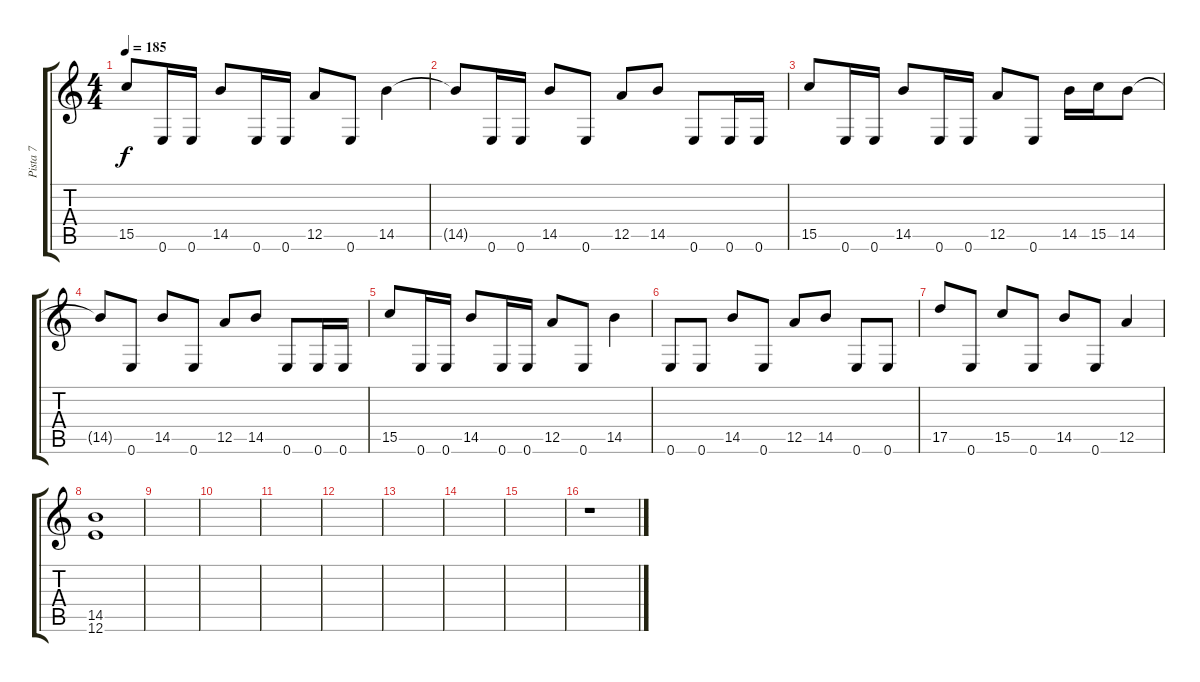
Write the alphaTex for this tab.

\track ("Pista 7" "Pista 7") {instrument overdrivenguitar}
\staff {score tabs}
\tuning (E4 B3 G3 D3 A2 E2) {hide}
\ts (4 4)
\tempo 185
\clef g2
\ks c
15.5.8{dy f} 0.6.16 0.6.16 14.5.8 0.6.16 0.6.16 12.5.8 0.6.8 14.5.4 |
14.5{t}.8 0.6.16 0.6.16 14.5.8 0.6.8 12.5.8 14.5.8 0.6.8 0.6.16 0.6.16 |
15.5.8 0.6.16 0.6.16 14.5.8 0.6.16 0.6.16 12.5.8 0.6.8 14.5.16 15.5.16 14.5.8 |
14.5{t}.8 0.6.8 14.5.8 0.6.8 12.5.8 14.5.8 0.6.8 0.6.16 0.6.16 |
15.5.8 0.6.16 0.6.16 14.5.8 0.6.16 0.6.16 12.5.8 0.6.8 14.5.4 |
0.6.8 0.6.8 14.5.8 0.6.8 12.5.8 14.5.8 0.6.8 0.6.8 |
17.5.8 0.6.8 15.5.8 0.6.8 14.5.8 0.6.8 12.5.4 |
\section ("" "")
(14.5 12.6).1{volume 0} |
|
|
|
|
|
|
|
\section ("" "")
r.1
